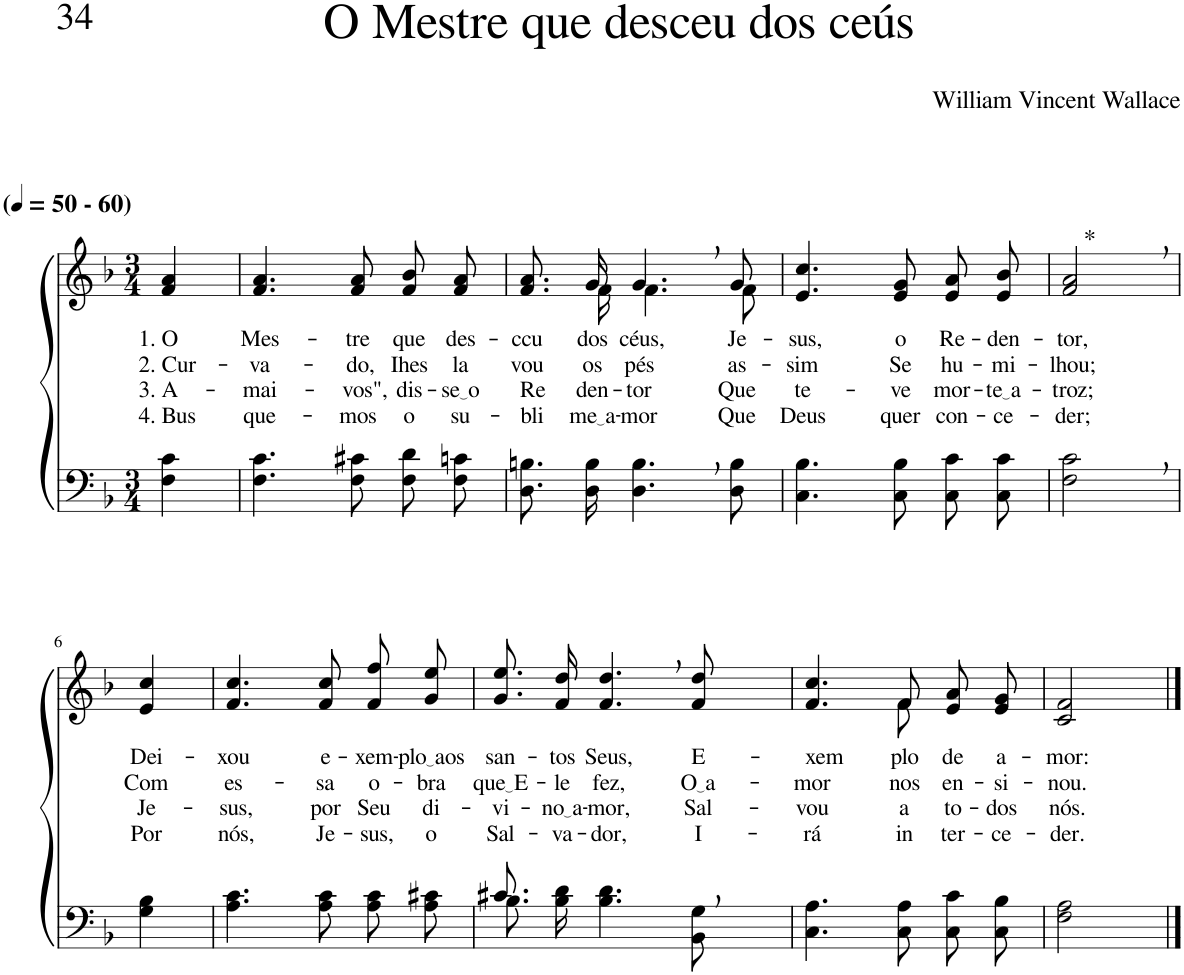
**kern	**kern	**text	**text	**text	**text	**harte
*part2	*part1	*part1	*part1	*part1	*part1	*part1
*staff2	*staff1	*staff1	*staff1	*staff1	*staff1	*
*I"Parte III e IV	*I"Parte I e II	*	*	*	*	*
*clefF4	*clefG2	*	*	*	*	*
*Trd1c2	*Trd1c2	*	*	*	*	*
*k[b-]	*k[b-]	*	*	*	*	*
*M3/4	*M3/4	*	*	*	*	*
*MM50	*MM50	*	*	*	*	*
=1	=1	=1	=1	=1	=1	=1
!	!LO:TX:a:B:t=(	!	!	!	!	!
!	!LO:TX:a:B:t=- 60)	!	!	!	!	!
!	!	!LO:LY:b	!LO:LY:b	!LO:LY:b	!LO:LY:b	!
4F\ 4c\	4f/ 4a/	1. O	2. Cur-	3. A-	4. Bus	.
=2	=2	=2	=2	=2	=2	=2
!	!	!LO:LY:b	!LO:LY:b	!LO:LY:b	!LO:LY:b	!
4.F\ 4.c\	4.f/ 4.a/	Mes-	-va-	-mai-	que-	.
!	!	!LO:LY:b	!LO:LY:b	!LO:LY:b	!LO:LY:b	!
8F\ 8c#X\	8f/ 8a/	-tre	-do,	-vos",	-mos	.
!	!	!LO:LY:b	!LO:LY:b	!LO:LY:b	!LO:LY:b	!
8F\ 8d\L	8f/ 8b-/L	que	Ihes	dis-	o	.
!	!	!LO:LY:b	!LO:LY:b	!LO:LY:b	!LO:LY:b	!
8F\ 8cn\J	8f/ 8a/J	des-	la	se o	su-	.
=3	=3	=3	=3	=3	=3	=3
!	!	!LO:LY:b	!LO:LY:b	!LO:LY:b	!LO:LY:b	!
*	*^	*	*	*	*	*
8.D\ 8.Bn\L	8.f/ 8.a/L	8.ryy	-ccu	vou	Re-	-bli-	.
!	!	!	!LO:LY:b	!LO:LY:b	!LO:LY:b	!LO:LY:b	!
16D\ 16B\Jk	16g/Jk	16f\	dos	os	-den-	me a	.
!	!	!	!LO:LY:b	!LO:LY:b	!LO:LY:b	!LO:LY:b	!
4.D\, 4.B\,	4.g,/	4.f\	céus,	pés	-tor	-mor	.
!	!	!	!LO:LY:b	!LO:LY:b	!LO:LY:b	!LO:LY:b	!
8D\ 8B\	8g/	8f\	Je-	as-	Que	Que	.
=4	=4	=4	=4	=4	=4	=4	=4
!	!	!	!LO:LY:b	!LO:LY:b	!LO:LY:b	!LO:LY:b	!
*	*v	*v	*	*	*	*	*
4.C\ 4.B-\	4.e/ 4.cc/	-sus,	-sim	te-	Deus	.
!	!	!LO:LY:b	!LO:LY:b	!LO:LY:b	!LO:LY:b	!
8C\ 8B-\	8e/ 8g/	o	Se	-ve	quer	.
!	!	!LO:LY:b	!LO:LY:b	!LO:LY:b	!LO:LY:b	!
8C\ 8c\L	8e/ 8a/L	Re-	hu-	mor-	con-	.
!	!	!LO:LY:b	!LO:LY:b	!LO:LY:b	!LO:LY:b	!
8C\ 8c\J	8e/ 8b-/J	-den-	-mi-	te a	-ce-	.
=5	=5	=5	=5	=5	=5	=5
!	!	!LO:LY:b	!LO:LY:b	!LO:LY:b	!LO:LY:b	!LO:H:kt=*
2F\, 2c\,	2f/, 2a/,	-tor,	-lhou;	-troz;	-der;	N
!!LO:LB:g=z
=6	=6	=6	=6	=6	=6	=6
!	!	!LO:LY:b	!LO:LY:b	!LO:LY:b	!LO:LY:b	!
4G\ 4B-\	4e/ 4cc/	Dei-	Com	Je-	Por	.
=7	=7	=7	=7	=7	=7	=7
!	!	!LO:LY:b	!LO:LY:b	!LO:LY:b	!LO:LY:b	!
4.A\ 4.c\	4.f/ 4.cc/	-xou	es-	-sus,	nós,	.
!	!	!LO:LY:b	!LO:LY:b	!LO:LY:b	!LO:LY:b	!
8A\ 8c\	8f/ 8cc/	e-	-sa	por	Je-	.
!	!	!LO:LY:b	!LO:LY:b	!LO:LY:b	!LO:LY:b	!
8A\ 8c\L	8f\ 8ff\L	-xem-	o-	Seu	-sus,	.
!	!	!LO:LY:b	!LO:LY:b	!LO:LY:b	!LO:LY:b	!
8A\ 8c#X\J	8g\ 8ee\J	plo aos	-bra	di-	o	.
=8	=8	=8	=8	=8	=8	=8
*^	*	*	*	*	*	*
!	!	!	!LO:LY:b	!LO:LY:b	!LO:LY:b	!LO:LY:b	!
8.c#X/	8.B-\L	8.g\ 8.ee\L	san-	que E	-vi-	Sal-	.
!	!	!	!LO:LY:b	!LO:LY:b	!LO:LY:b	!LO:LY:b	!
2ryy	16B-\ 16d\Jk	16f\ 16dd\Jk	-tos	-le	no a	-va-	.
!	!	!	!LO:LY:b	!LO:LY:b	!LO:LY:b	!LO:LY:b	!
.	4.B-\ 4.d\	4.f/, 4.dd/,	Seus,	fez,	-mor,	-dor,	.
!	!	!	!LO:LY:b	!LO:LY:b	!LO:LY:b	!LO:LY:b	!
.	8BB-\ 8G\	8f/ 8dd/	E-	O a	Sal-	I-	.
16ryy	.	.	.	.	.	.	.
*v	*v	*	*	*	*	*	*
=9	=9	=9	=9	=9	=9	=9
!	!	!LO:LY:b	!LO:LY:b	!LO:LY:b	!LO:LY:b	!
*	*^	*	*	*	*	*
4.C\ 4.A\	4.f/ 4.cc/	4.ryy	-xem-	-mor	-vou	-rá	.
!	!	!	!LO:LY:b	!LO:LY:b	!LO:LY:b	!LO:LY:b	!
8C\ 8A\	8f/	8f\	-plo	nos	a	in-	.
!	!	!	!LO:LY:b	!LO:LY:b	!LO:LY:b	!LO:LY:b	!
8C\ 8c\L	8e/ 8a/L	4ryy	de	en-	to-	-ter-	.
!	!	!	!LO:LY:b	!LO:LY:b	!LO:LY:b	!LO:LY:b	!
8C\ 8B-\J	8e/ 8g/J	.	a-	-si-	-dos	-ce-	.
*	*v	*v	*	*	*	*	*
=10	=10	=10	=10	=10	=10	=10
!	!	!LO:LY:b	!LO:LY:b	!LO:LY:b	!LO:LY:b	!
2F\ 2A\	2c/ 2f/	-mor:	-nou.	nós.	-der.	.
==	==	==	==	==	==	==
*-	*-	*-	*-	*-	*-	*-
